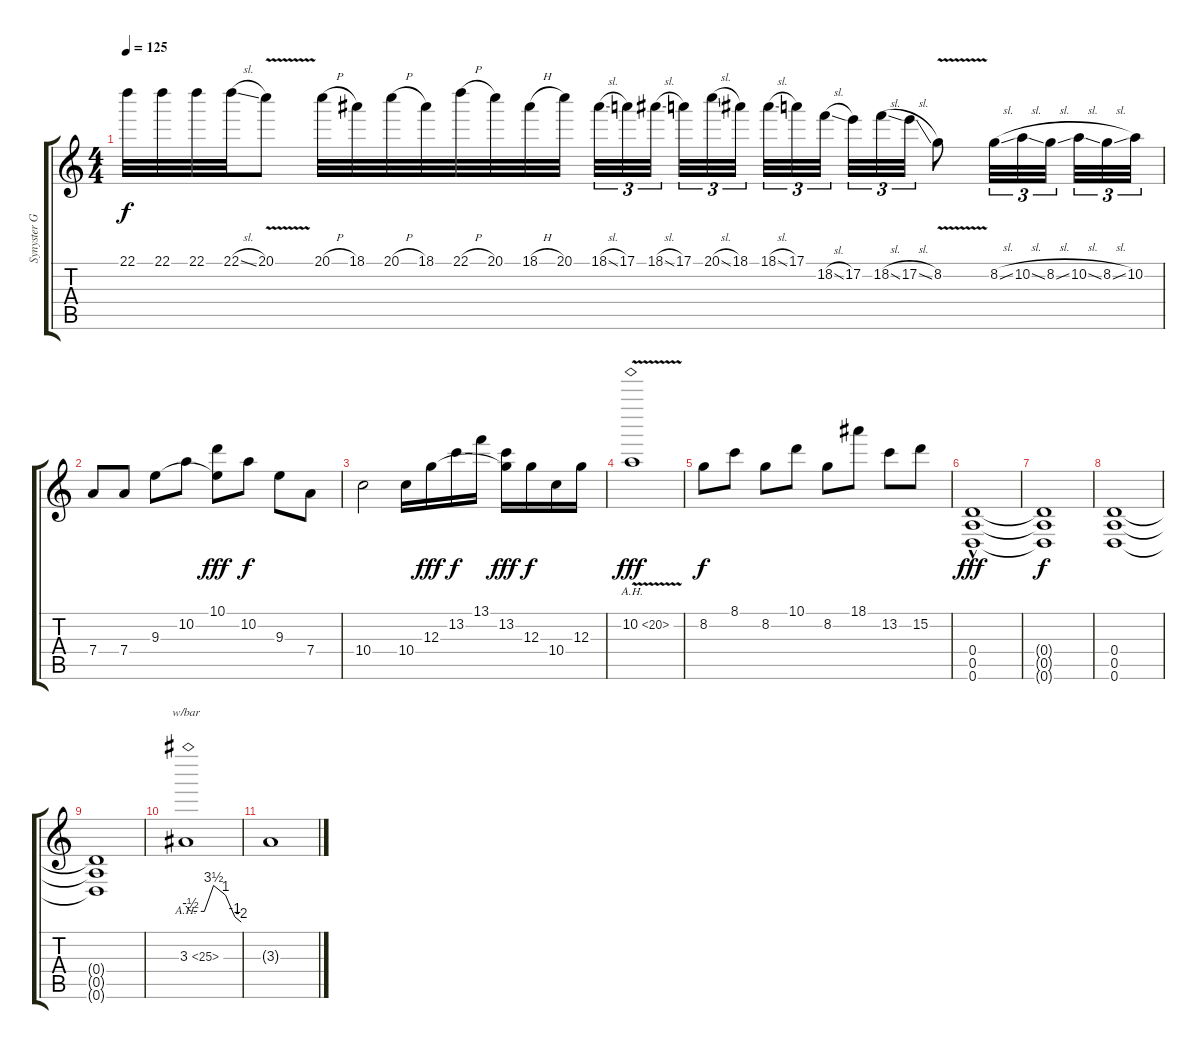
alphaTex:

\track ("Synyster Gates" "Synyster G") {instrument distortionguitar}
\staff {score tabs}
\tuning (E4 B3 G3 D3 A2 D2) {hide}
\ts (4 4)
\tempo 125
\clef g2
\ks c
22.1.32{dy f} 22.1.32 22.1.32 22.1{sl}.32 20.1{v}.8 20.1{h}.32 18.1.32 20.1{h}.32 18.1.32 22.1{h}.32 20.1.32 18.1{h}.32 20.1.32 18.1{sl}.32{tu (3 2)} 17.1.32{tu (3 2)} 18.1{sl}.32{tu (3 2) beam splitsecondary} 17.1.32{tu (3 2)} 20.1{sl}.32{tu (3 2)} 18.1.32{tu (3 2) beam splitsecondary} 18.1{sl}.32{tu (3 2)} 17.1.32{tu (3 2)} 18.2{sl}.32{tu (3 2) beam splitsecondary} 17.2.32{tu (3 2)} 18.2{sl}.32{tu (3 2)} 17.2{sl}.32{tu (3 2)} 8.2{v}.8 8.2{sl}.32{tu (3 2)} 10.2{sl}.32{tu (3 2)} 8.2{sl}.32{tu (3 2) beam splitsecondary} 10.2{sl}.32{tu (3 2)} 8.2{sl}.32{tu (3 2)} 10.2.32{tu (3 2)} |
7.4.8 7.4.8 9.3.8 10.2.8 (10.1 9.3{t}).8{dy fff} 10.2.8{dy f} 9.3.8 7.4.8 |
10.4.2 10.4.16 12.3.16{dy fff} 13.2.16{dy f} 13.1.16 (13.2 12.3{t}).16{dy fff} 12.3.16{dy f} 10.4.16 12.3.16 |
10.2{ah 10 v}.1{dy fff} |
8.2.8{dy f} 8.1.8 8.2.8 10.1.8 8.2.8 18.1.8 13.2.8 15.2.8 |
(0.4{hac} 0.5{hac} 0.6{hac}).1{dy fff} |
(0.4{t} 0.5{t} 0.6{t}).1{dy f} |
(0.4 0.5 0.6).1 |
(0.4{t} 0.5{t} 0.6{t}).1 |
3.3{ah 22}.1{tbe (custom default 0 0 5 -2 20 -2 30 14 43 4 53 -4 60 -8)} |
3.3{t}.1
